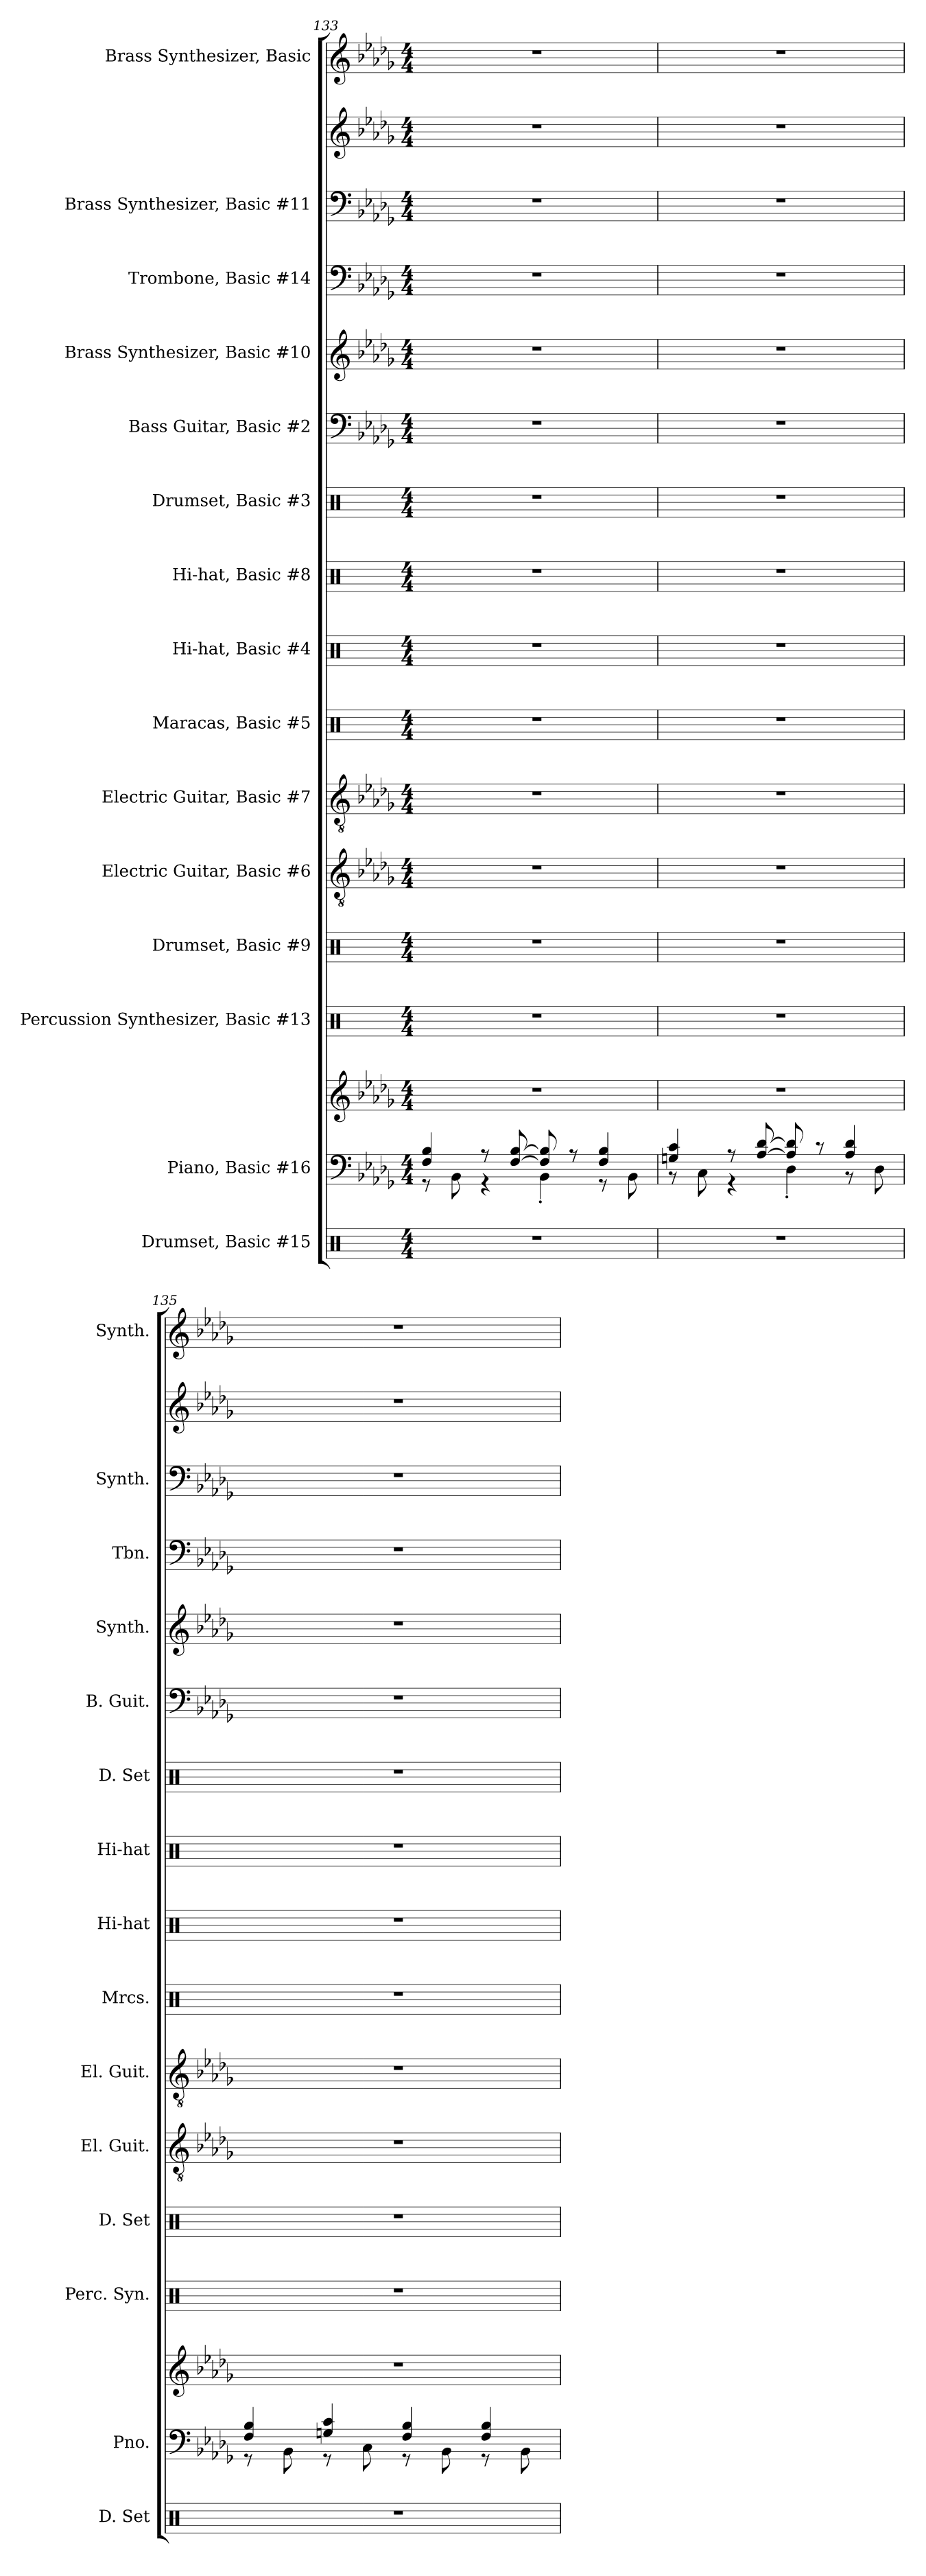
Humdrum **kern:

**kern	**kern	**kern	**kern	**kern	**kern	**kern	**kern	**kern	**kern	**kern	**kern	**kern	**kern	**kern	**kern	**kern
*part15	*part14	*part14	*part13	*part12	*part11	*part10	*part9	*part8	*part7	*part6	*part5	*part4	*part3	*part2	*part2	*part1
*staff17	*staff16	*staff15	*staff14	*staff13	*staff12	*staff11	*staff10	*staff9	*staff8	*staff7	*staff6	*staff5	*staff4	*staff3	*staff2	*staff1
*I"Drumset, Basic #15	*I"Piano, Basic #16	*	*I"Percussion Synthesizer, Basic #13	*I"Drumset, Basic #9	*I"Electric Guitar, Basic #6	*I"Electric Guitar, Basic #7	*I"Maracas, Basic #5	*I"Hi-hat, Basic #4	*I"Hi-hat, Basic #8	*I"Drumset, Basic #3	*I"Bass Guitar, Basic #2	*I"Brass Synthesizer, Basic #10	*I"Trombone, Basic #14	*I"Brass Synthesizer, Basic #11	*	*I"Brass Synthesizer, Basic
*I'D. Set	*I'Pno.	*	*I'Perc. Syn.	*I'D. Set	*I'El. Guit.	*I'El. Guit.	*I'Mrcs.	*I'Hi-hat	*I'Hi-hat	*I'D. Set	*I'B. Guit.	*I'Synth.	*I'Tbn.	*I'Synth.	*	*I'Synth.
*clefX	*clefF4	*clefG2	*clefX	*clefX	*clefGv2	*clefGv2	*clefX	*clefX	*clefX	*clefX	*clefF4	*clefG2	*clefF4	*clefF4	*clefG2	*clefG2
*	*	*	*	*	*	*	*	*	*	*	*ITrd7c12	*	*	*	*	*
*k[]	*k[b-e-a-d-g-]	*k[b-e-a-d-g-]	*k[]	*k[]	*k[b-e-a-d-g-]	*k[b-e-a-d-g-]	*k[]	*k[]	*k[]	*k[]	*k[b-e-a-d-g-]	*k[b-e-a-d-g-]	*k[b-e-a-d-g-]	*k[b-e-a-d-g-]	*k[b-e-a-d-g-]	*k[b-e-a-d-g-]
*M4/4	*M4/4	*M4/4	*M4/4	*M4/4	*M4/4	*M4/4	*M4/4	*M4/4	*M4/4	*M4/4	*M4/4	*M4/4	*M4/4	*M4/4	*M4/4	*M4/4
=133	=133	=133	=133	=133	=133	=133	=133	=133	=133	=133	=133	=133	=133	=133	=133	=133
*	*^	*	*	*	*	*	*	*	*	*	*	*	*	*	*	*
1r	4F/ 4B-/	8r	1r	1r	1r	1r	1r	1r	1r	1r	1r	1r	1r	1r	1r	1r	1r
.	.	8BB-\	.	.	.	.	.	.	.	.	.	.	.	.	.	.	.
.	8r	4r	.	.	.	.	.	.	.	.	.	.	.	.	.	.	.
.	[8F/ [8B-/	.	.	.	.	.	.	.	.	.	.	.	.	.	.	.	.
.	8F/] 8B-/]	4BB-'\	.	.	.	.	.	.	.	.	.	.	.	.	.	.	.
.	8r	.	.	.	.	.	.	.	.	.	.	.	.	.	.	.	.
.	4F/ 4B-/	8r	.	.	.	.	.	.	.	.	.	.	.	.	.	.	.
.	.	8BB-\	.	.	.	.	.	.	.	.	.	.	.	.	.	.	.
!!LO:PB:g=z
=134	=134	=134	=134	=134	=134	=134	=134	=134	=134	=134	=134	=134	=134	=134	=134	=134	=134
1r	4Gn/ 4c/	8r	1r	1r	1r	1r	1r	1r	1r	1r	1r	1r	1r	1r	1r	1r	1r
.	.	8C\	.	.	.	.	.	.	.	.	.	.	.	.	.	.	.
.	8r	4r	.	.	.	.	.	.	.	.	.	.	.	.	.	.	.
.	[8A-/ [8d-/	.	.	.	.	.	.	.	.	.	.	.	.	.	.	.	.
.	8A-/] 8d-/]	4D-'\	.	.	.	.	.	.	.	.	.	.	.	.	.	.	.
.	8r	.	.	.	.	.	.	.	.	.	.	.	.	.	.	.	.
.	4A-/ 4d-/	8r	.	.	.	.	.	.	.	.	.	.	.	.	.	.	.
.	.	8D-\	.	.	.	.	.	.	.	.	.	.	.	.	.	.	.
=135	=135	=135	=135	=135	=135	=135	=135	=135	=135	=135	=135	=135	=135	=135	=135	=135	=135
1r	4F/ 4B-/	8r	1r	1r	1r	1r	1r	1r	1r	1r	1r	1r	1r	1r	1r	1r	1r
.	.	8BB-\	.	.	.	.	.	.	.	.	.	.	.	.	.	.	.
.	4Gn/ 4c/	8r	.	.	.	.	.	.	.	.	.	.	.	.	.	.	.
.	.	8C\	.	.	.	.	.	.	.	.	.	.	.	.	.	.	.
.	4F/ 4B-/	8r	.	.	.	.	.	.	.	.	.	.	.	.	.	.	.
.	.	8BB-\	.	.	.	.	.	.	.	.	.	.	.	.	.	.	.
.	4F/ 4B-/	8r	.	.	.	.	.	.	.	.	.	.	.	.	.	.	.
.	.	8BB-\	.	.	.	.	.	.	.	.	.	.	.	.	.	.	.
*	*v	*v	*	*	*	*	*	*	*	*	*	*	*	*	*	*	*
=	=	=	=	=	=	=	=	=	=	=	=	=	=	=	=	=
*-	*-	*-	*-	*-	*-	*-	*-	*-	*-	*-	*-	*-	*-	*-	*-	*-
